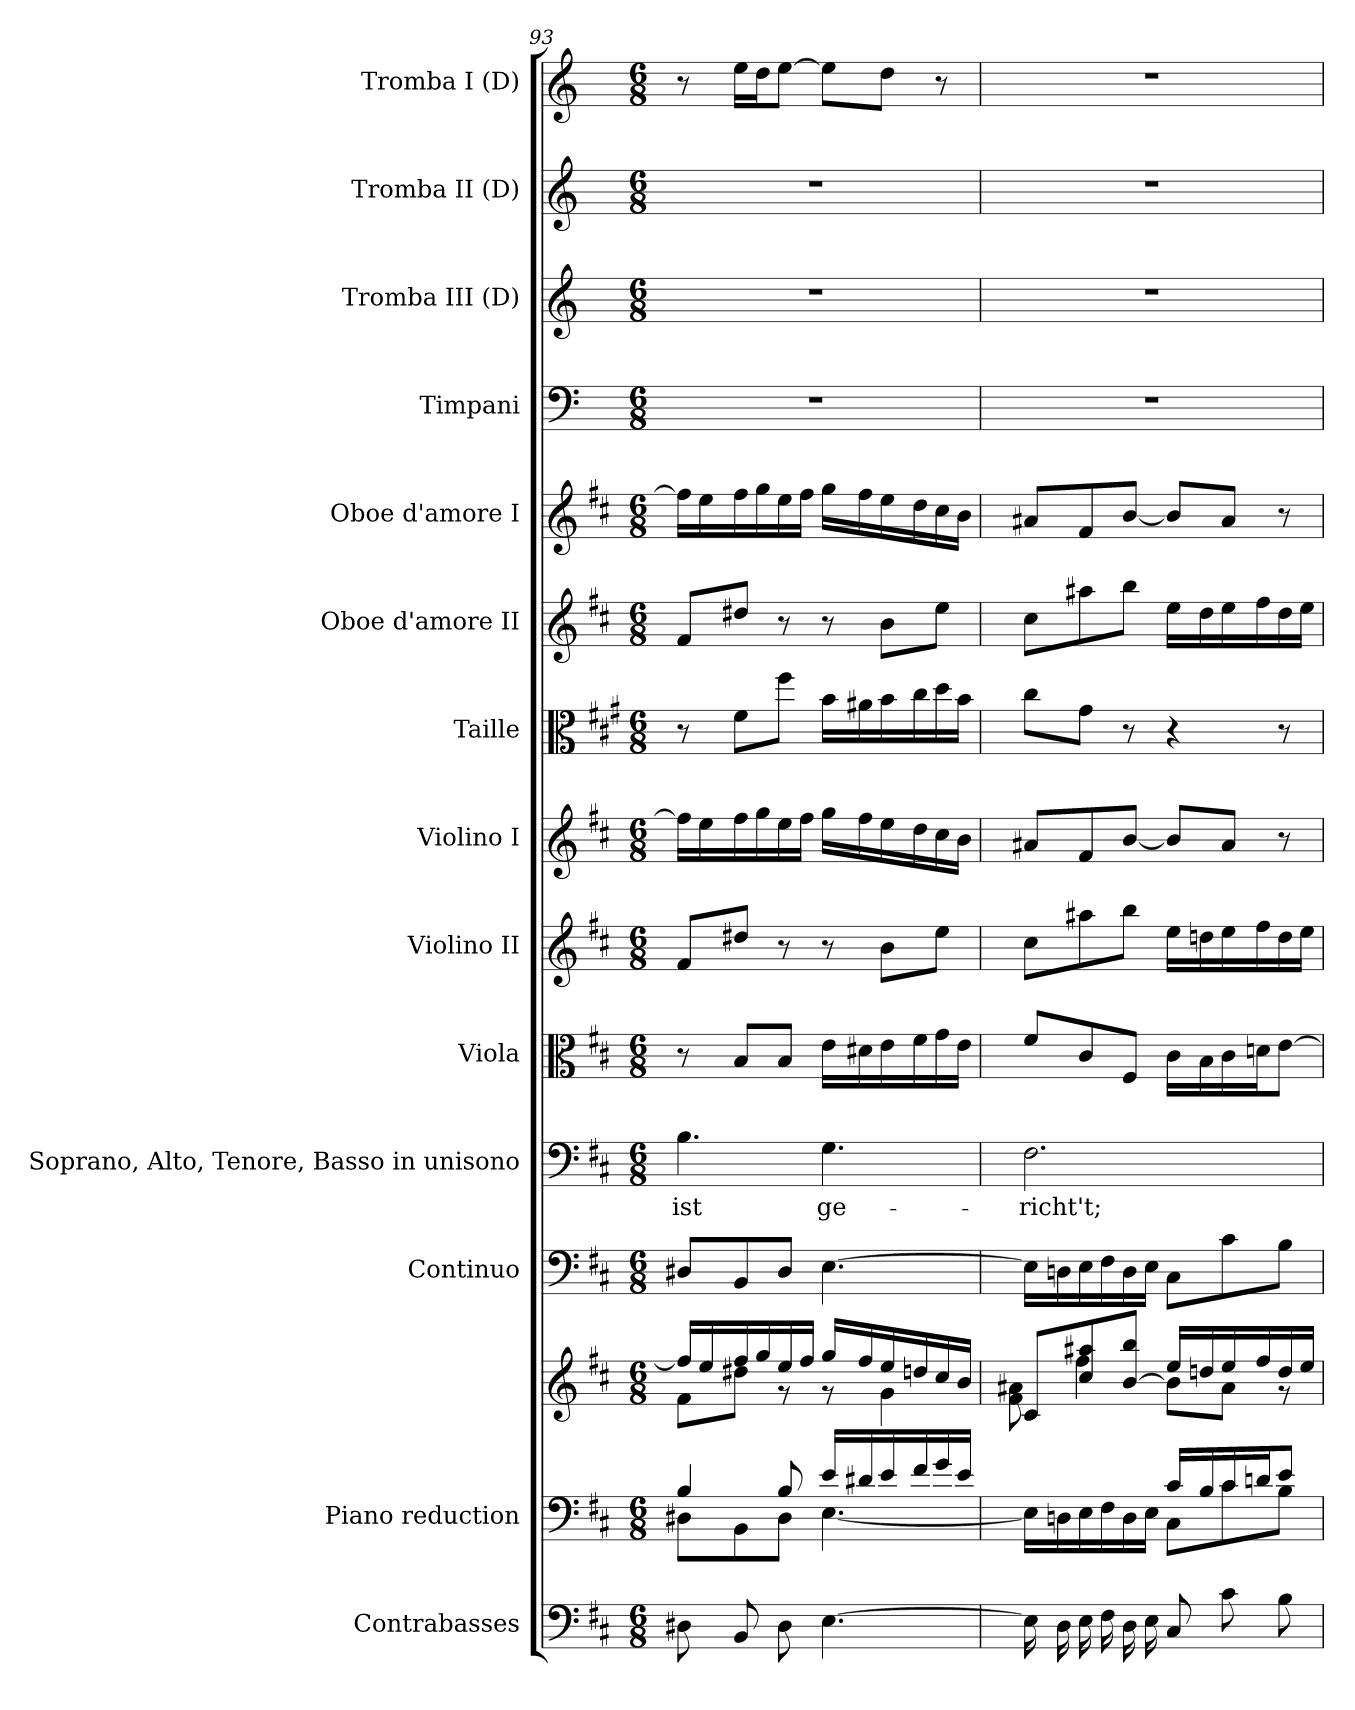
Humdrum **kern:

**kern	**kern	**kern	**kern	**kern	**text	**kern	**kern	**kern	**kern	**kern	**kern	**kern	**kern	**kern	**kern
*part14	*part13	*part13	*part12	*part11	*part11	*part10	*part9	*part8	*part7	*part6	*part5	*part4	*part3	*part2	*part1
*staff15	*staff14	*staff13	*staff12	*staff11	*staff11	*staff10	*staff9	*staff8	*staff7	*staff6	*staff5	*staff4	*staff3	*staff2	*staff1
*I"Contrabasses	*I"Piano reduction	*	*I"Continuo	*I"Soprano, Alto, Tenore, Basso in unisono	*	*I"Viola	*I"Violino II	*I"Violino I	*I"Taille	*I"Oboe d'amore II	*I"Oboe d'amore I	*I"Timpani	*I"Tromba III (D)	*I"Tromba II (D)	*I"Tromba I (D)
*I'Cbs.	*I'Pno	*	*	*	*	*	*	*	*	*I'Ob	*I'Ob	*I'Timp	*	*	*
*clefF4	*clefF4	*clefG2	*clefF4	*clefF4	*	*clefC3	*clefG2	*clefG2	*clefC3	*clefG2	*clefG2	*clefF4	*clefG2	*clefG2	*clefG2
*ITrd7c12	*	*	*	*	*	*	*	*	*ITrd4c7	*	*	*	*ITrd-1c-2	*ITrd-1c-2	*ITrd-1c-2
*k[f#c#]	*k[f#c#]	*k[f#c#]	*k[f#c#]	*k[f#c#]	*	*k[f#c#]	*k[f#c#]	*k[f#c#]	*k[f#c#]	*k[f#c#]	*k[f#c#]	*k[]	*k[f#c#]	*k[f#c#]	*k[f#c#]
*M6/8	*M6/8	*M6/8	*M6/8	*M6/8	*	*M6/8	*M6/8	*M6/8	*M6/8	*M6/8	*M6/8	*M6/8	*M6/8	*M6/8	*M6/8
=93	=93	=93	=93	=93	=93	=93	=93	=93	=93	=93	=93	=93	=93	=93	=93
*	*^	*^	*	*	*	*	*	*	*	*	*	*	*	*	*
!	!	!	!	!	!	!	!LO:LY:b	!	!	!	!	!	!	!	!	!	!
8DD#X\	4B/	8D#X\L	16ff#/LL]	8f#\L	8D#X/L	4.B\	ist	8r	8f#/L	16ff#\LL]	8r	8f#/L	16ff#\LL]	2.r	2.r	2.r	8r
.	.	.	16ee/	.	.	.	.	.	.	16ee\	.	.	16ee\	.	.	.	.
8BBB/	.	8BB\	16ff#/	8dd#X\J	8BB/	.	.	8B/L	8dd#X/J	16ff#\	8B\L	8dd#X/J	16ff#\	.	.	.	16ff#\LL
.	.	.	16gg/	.	.	.	.	.	.	16gg\	.	.	16gg\	.	.	.	16ee\J
8DD#\	8B/	8D#\J	16ee/	8r	8D#/J	.	.	8B/J	8r	16ee\	8b\J	8r	16ee\	.	.	.	[8ff#\J
.	.	.	16ff#/JJ	.	.	.	.	.	.	16ff#\JJ	.	.	16ff#\JJ	.	.	.	.
!	!	!	!	!	!	!	!LO:LY:b	!	!	!	!	!	!	!	!	!	!
[4.EE\	16e/LL	[4.E\	16gg/LL	8r	[4.E\	4.G\	ge-	16e\LL	8r	16gg\LL	16e\LL	8r	16gg\LL	.	.	.	8ff#\L]
.	16d#X/	.	16ff#/	.	.	.	.	16d#X\	.	16ff#\	16d#X\	.	16ff#\	.	.	.	.
.	16e/	.	16ee/	4g\	.	.	.	16e\	8b\L	16ee\	16e\	8b\L	16ee\	.	.	.	8ee\J
.	16f#/	.	16ddn/	.	.	.	.	16f#\	.	16dd\	16f#\	.	16dd\	.	.	.	.
.	16g/	.	16cc#/	.	.	.	.	16g\	8ee\J	16cc#\	16g\	8ee\J	16cc#\	.	.	.	8r
.	16e/JJ	.	16b/JJ	.	.	.	.	16e\JJ	.	16b\JJ	16e\JJ	.	16b\JJ	.	.	.	.
=94	=94	=94	=94	=94	=94	=94	=94	=94	=94	=94	=94	=94	=94	=94	=94	=94	=94
!	!	!	!	!	!	!	!LO:LY:b	!	!	!	!	!	!	!	!	!	!
16EE\]	4.ryy	16E\LL]	8c#/L	8f#\ 8a#X\	16E\LL]	2.F#\	richt't;	8f#/L	8cc#\L	8a#X/L	8f#\L	8cc#\L	8a#X/L	2.r	2.r	2.r	2.r
16DD\	.	16Dn\	.	.	16Dn\	.	.	.	.	.	.	.	.	.	.	.	.
16EE\	.	16E\	8cc#/ 8aa#X/	4ff#\	16E\	.	.	8c#/	8aa#X\	8f#/	8c#\J	8aa#X\	8f#/	.	.	.	.
16FF#\	.	16F#\	.	.	16F#\	.	.	.	.	.	.	.	.	.	.	.	.
16DD\	.	16D\	[8b/ 8bb/J	.	16D\	.	.	8F#/J	8bb\J	[8b/J	8r	8bb\J	[8b/J	.	.	.	.
16EE\	.	16E\JJ	.	.	16E\JJ	.	.	.	.	.	.	.	.	.	.	.	.
8CC#/	16c#/LL	8C#\L	16ee/LL	8b\L]	8C#\L	.	.	16c#\LL	16ee\LL	8b/L]	4r	16ee\LL	8b/L]	.	.	.	.
.	16B/	.	16ddn/	.	.	.	.	16B\	16ddn\	.	.	16dd\	.	.	.	.	.
8C#\	16c#/	8c#\	16ee/	8a#\J	8c#\	.	.	16c#\	16ee\	8a#/J	.	16ee\	8a#/J	.	.	.	.
.	16dn/J	.	16ff#/	.	.	.	.	16dn\J	16ff#\	.	.	16ff#\	.	.	.	.	.
8BB\	8e/J	8B\J	16dd/	8r	8B\J	.	.	[8e\J	16dd\	8r	8r	16dd\	8r	.	.	.	.
.	.	.	16ee/JJ	.	.	.	.	.	16ee\JJ	.	.	16ee\JJ	.	.	.	.	.
*	*v	*v	*	*	*	*	*	*	*	*	*	*	*	*	*	*	*
*	*	*v	*v	*	*	*	*	*	*	*	*	*	*	*	*	*
=	=	=	=	=	=	=	=	=	=	=	=	=	=	=	=
*-	*-	*-	*-	*-	*-	*-	*-	*-	*-	*-	*-	*-	*-	*-	*-
